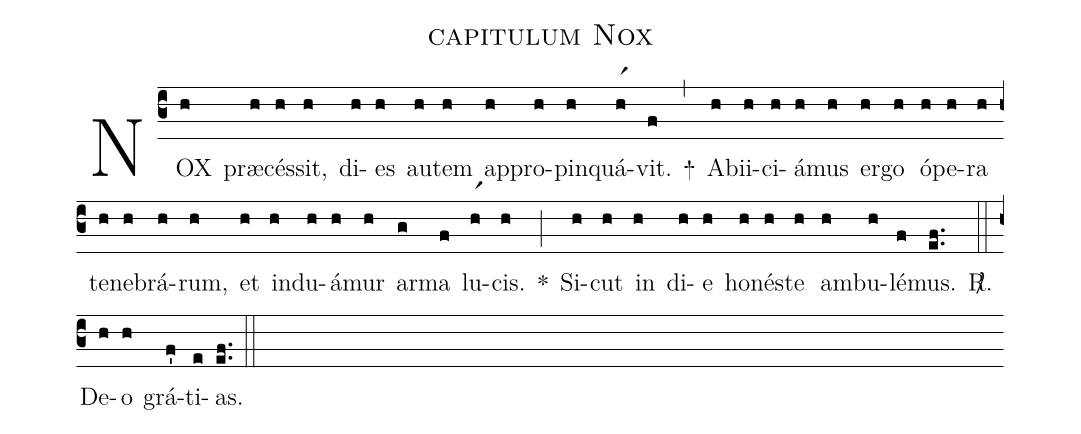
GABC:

name: capitulum Nox;
%%
(c3)
NOX(h) præ(h)cés(h)sit,(h) di(h)es(h) au(h)tem(h) ap(h)pro(h)pin(h)quá(hr1)vit.(f) +(,)
Ab(h)ii(h)ci(h)á(h)mus(h) er(h)go(h) ó(h)pe(h)ra(h) te(h)ne(h)brá(h)rum,(h) et(h) in(h)du(h)á(h)mur(h) ar(g)ma(f) lu(hr1)cis.(h) *(;)
Si(h)cut(h) in(h) di(h)e(h) ho(h)nés(h)te(h) am(h)bu(h)lé(f)mus.(e.f.) <sp>R/</sp>.(::)
De(h)o(h) grá(f')ti(e)as.(e.f.) (::)
